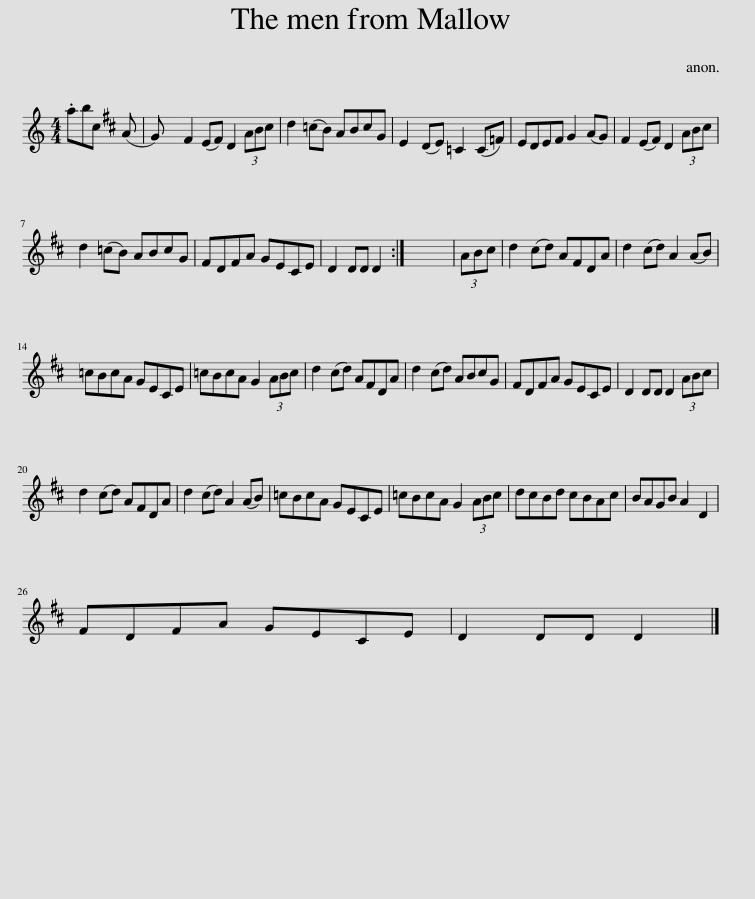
X:1
L:1/8
M:4/4
I:linebreak $
K:C
V:1 treble
V:1
 .abc (A G) | ^F2 (EF) D2 (3AB^c | d2 (=cB) ABcG | E2 (DE) =C2 (C=F) | EDE^F G2 (AG) | %5
 ^F2 (EF) D2 (3AB^c |$ d2 (=cB) ABcG | ^FDFA GE^CE | D2 DD D2 :| x8 | %10
 (3AB^c | d2 (^cd) A^FDA | d2 (^cd) A2 (AB) |$ =cBcA GE^CE | =cBcA G2 (3ABc | %15
 d2 (^cd) A^FDA | d2 (^cd) ABcG | ^FDFA GE^CE | D2 DD D2 (3AB^c |$ d2 (^cd) A^FDA | %20
 d2 (^cd) A2 (AB) | =cBcA GE^CE | =cBcA G2 (3ABc | d^cBd cBAc | BAGB A2 D2 |$ %25
 ^FDFA GE^CE | D2 DD D2 |] %27
